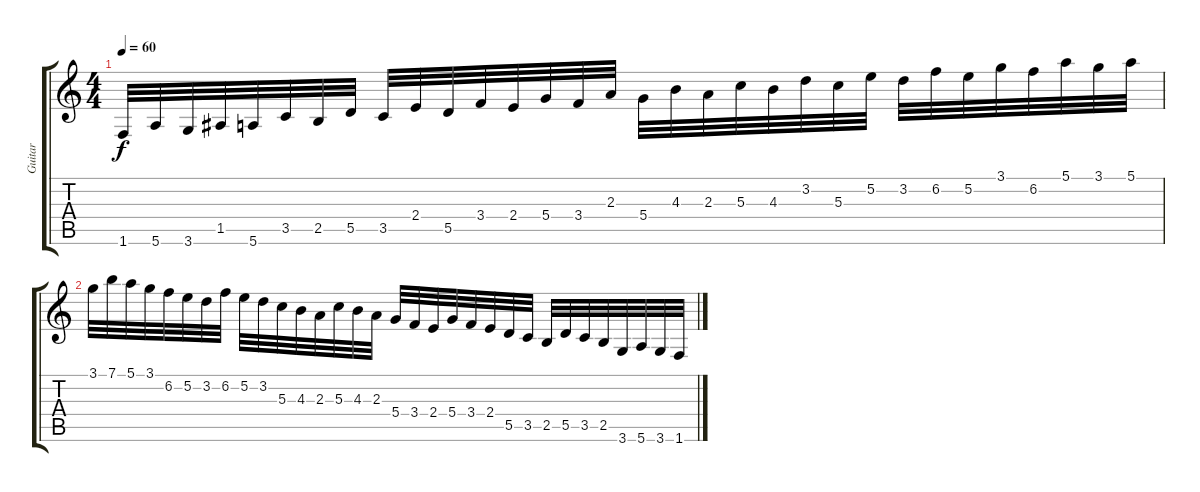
\track ("Guitar" "Guitar") {instrument acousticguitarnylon}
\staff {score tabs}
\tuning (E4 B3 G3 D3 A2 E2) {hide}
\ts (4 4)
\tempo 60
\clef g2
\ks c
1.6.32{dy f instrument acousticguitarnylon} 5.6.32 3.6.32 1.5.32 5.6.32 3.5.32 2.5.32 5.5.32 3.5.32 2.4.32 5.5.32 3.4.32 2.4.32 5.4.32 3.4.32 2.3.32 5.4.32 4.3.32 2.3.32 5.3.32 4.3.32 3.2.32 5.3.32 5.2.32 3.2.32 6.2.32 5.2.32 3.1.32 6.2.32 5.1.32 3.1.32 5.1.32 |
3.1.32 7.1.32 5.1.32 3.1.32 6.2.32 5.2.32 3.2.32 6.2.32 5.2.32 3.2.32 5.3.32 4.3.32 2.3.32 5.3.32 4.3.32 2.3.32 5.4.32 3.4.32 2.4.32 5.4.32 3.4.32 2.4.32 5.5.32 3.5.32 2.5.32 5.5.32 3.5.32 2.5.32 3.6.32 5.6.32 3.6.32 1.6.32
